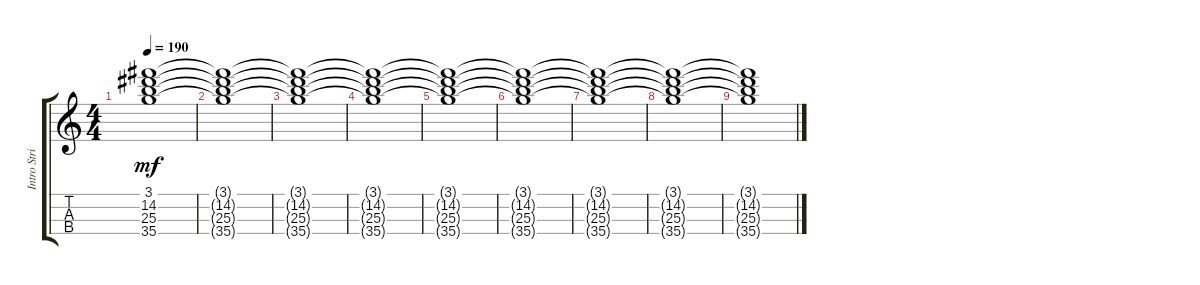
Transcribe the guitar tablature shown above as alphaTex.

\track ("Intro Strings" "Intro Stri") {instrument stringensemble1}
\staff {score tabs}
\tuning (E5 A4 D4 G3) {hide}
\ts (4 4)
\tempo 190
\clef g2
\ks aminor
(3.1{t} 14.2{t} 25.3{t} 35.4{t}).1{dy mf} |
(3.1{t} 14.2{t} 25.3{t} 35.4{t}).1 |
(3.1{t} 14.2{t} 25.3{t} 35.4{t}).1 |
(3.1{t} 14.2{t} 25.3{t} 35.4{t}).1 |
(3.1{t} 14.2{t} 25.3{t} 35.4{t}).1 |
(3.1{t} 14.2{t} 25.3{t} 35.4{t}).1 |
(3.1{t} 14.2{t} 25.3{t} 35.4{t}).1 |
(3.1{t} 14.2{t} 25.3{t} 35.4{t}).1 |
(3.1{t} 14.2{t} 25.3{t} 35.4{t}).1
